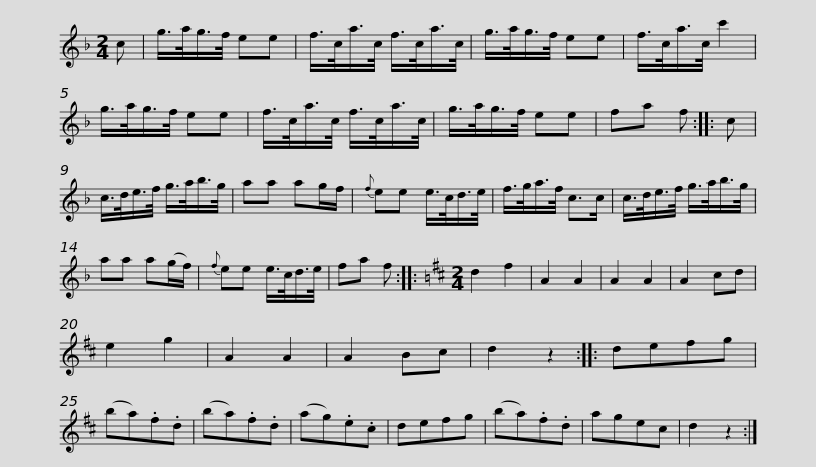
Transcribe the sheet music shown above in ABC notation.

X:1
L:1/8
M:2/4
I:linebreak $
K:F
V:1 treble
V:1
 c | g/>a/g/>f/ ee | f/>c/a/>c/ f/>c/a/>c/ | g/>a/g/>f/ ee | f/>c/a/>c/ c'2 | %5
 g/>a/g/>f/ ee | f/>c/a/>c/ f/>c/a/>c/ |$ g/>a/g/>f/ ee | fa f :: c | %10
 c/>d/e/>f/ g/>a/b/>g/ | aa ag/f/ |{f} ee e/>c/d/>e/ | f/>g/a/>f/ c>c |$ c/>d/e/>f/ g/>a/b/>g/ | %15
 aa a(g/f/) |{f} ee e/>c/d/>e/ | fa f ::[K:D][M:2/4] d2 f2 | A2 A2 | %20
 A2 A2 | A2 cd | e2 g2 | A2 A2 |$ A2 Bc | %25
 d2 z2 :: defg | (ba).f.d | (ba).f.d | (ag).e.c | %30
 defg | (ba).f.d | agec | d2 z2 :| %34
